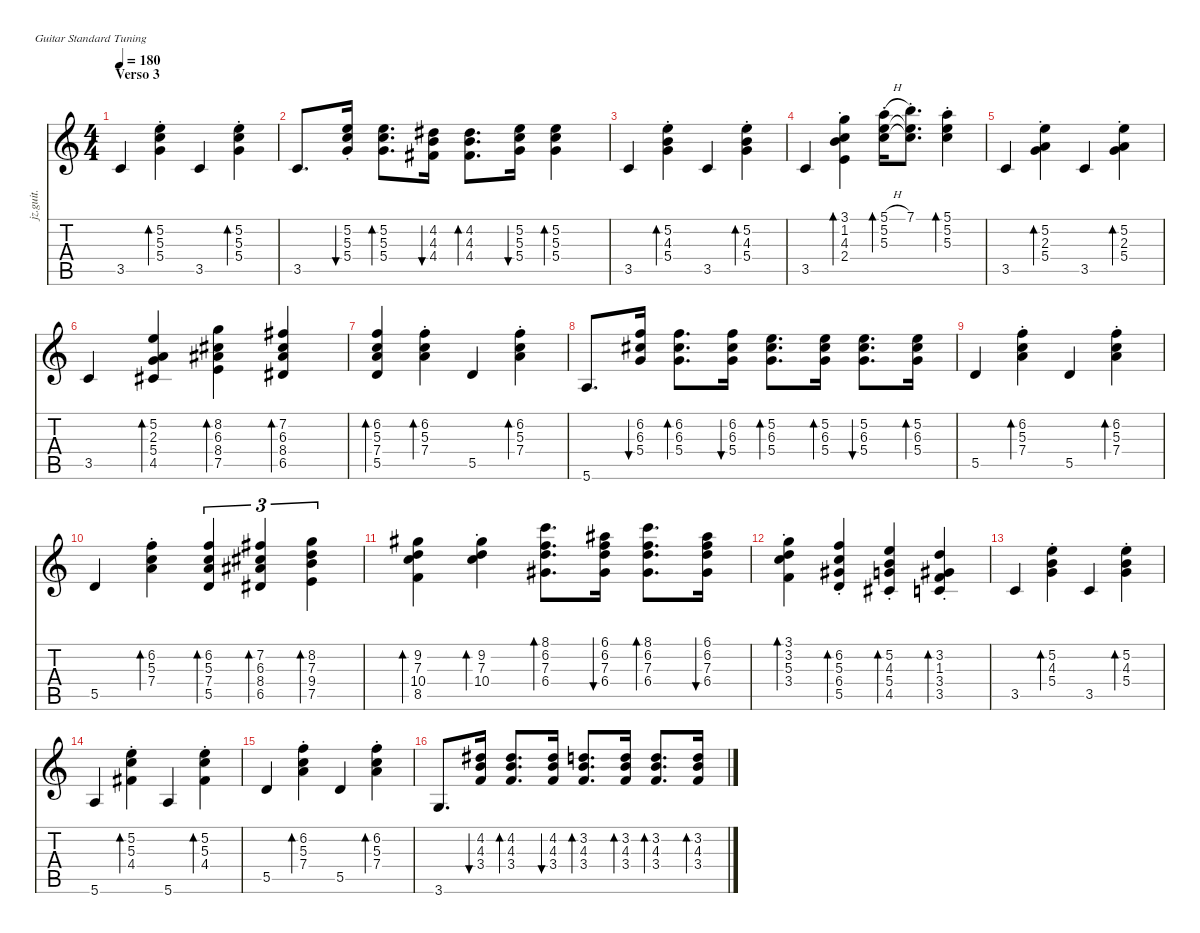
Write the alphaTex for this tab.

\defaultSystemsLayout 4
\hideDynamics
\bracketExtendMode nobrackets
\otherSystemsTrackNameOrientation horizontal
\track ("Guitarra" "jz.guit.") {instrument electricguitarjazz}
\staff {score tabs}
\tuning (E4 B3 G3 D3 A2 E2)
\ts (4 4)
\section ("" "Verso 3")
\tempo 180
\clef g2
\ks c
3.5.4{dy f} (5.2{st} 5.3{st} 5.4{st}).4{bd 60} 3.5.4 (5.2{st} 5.3{st} 5.4{st}).4{bd 60} |
3.5.8{d} (5.2{st} 5.3{st} 5.4{st}).16{bu 60} (5.2 5.3 5.4).8{d bd 60} (4.2{acc #} 4.3 4.4{acc #}).16{bu 60} (4.2{acc #} 4.3 4.4{acc #}).8{d bd 60} (5.2 5.3 5.4).16{bu 60} (5.2 5.3 5.4).4{bd 60} |
3.5.4 (5.2{st} 4.3{st} 5.4{st}).4{bd 60} 3.5.4 (5.2{st} 4.3{st} 5.4{st}).4{bd 60} |
3.5.4 (3.1 1.2{st} 4.3{st} 2.4{st}).4{bd 60} (5.1{h st} 5.2{st} 5.3{st}).16{bd 60} (7.1{st} 5.2{t} 5.3{t}).8{d} (5.1 5.2{st} 5.3{st}).4{bd 60} |
3.5.4 (5.2{st} 2.3{st} 5.4{st}).4{bd 60} 3.5.4 (5.2{st} 2.3{st} 5.4{st}).4{bd 60} |
3.5.4 (5.2 2.3 5.4 4.5{acc #}).4{bd 60} (8.2 6.3{acc #} 8.4{acc #} 7.5).4{bd 60} (7.2{acc #} 6.3{acc #} 8.4{acc #} 6.5{acc #}).4{bd 60} |
(6.2 5.3 7.4 5.5).4{bd 60} (6.2{st} 5.3{st} 7.4{st}).4{bd 60} 5.5.4 (6.2{st} 5.3{st} 7.4{st}).4{bd 60} |
5.6.8{d} (6.2 6.3{acc #} 5.4).16{bu 60} (6.2 6.3{acc #} 5.4).8{d bd 60} (6.2 6.3{acc #} 5.4).16{bu 60} (5.2 6.3{acc #} 5.4).8{d bd 60} (5.2 6.3{acc #} 5.4).16{bd 60} (5.2 6.3{acc #} 5.4).8{d bu 60} (5.2 6.3{acc #} 5.4).16{bd 60} |
5.5.4 (6.2{st} 5.3{st} 7.4{st}).4{bd 60} 5.5.4 (6.2{st} 5.3{st} 7.4{st}).4{bd 60} |
5.5.4 (6.2{st} 5.3{st} 7.4{st}).4{bd 60} (6.2 5.3 7.4 5.5).4{tu (3 2) bd 60} (7.2{acc #} 6.3{acc #} 8.4{acc #} 6.5{acc #}).4{tu (3 2) bd 60} (8.2 7.3 9.4 7.5).4{tu (3 2) bd 60} |
(9.2{acc #} 7.3 10.4 8.5).4{bd 60} (9.2{st acc #} 7.3{st} 10.4{st}).4{bd 60} (8.1 6.2 7.3 6.4{acc #}).8{d bd 60} (6.1{acc #} 6.2 7.3 6.4{acc #}).16{bu 60} (8.1 6.2 7.3 6.4{acc #}).8{d bd 60} (6.1{acc #} 6.2 7.3 6.4{acc #}).16{bu 60} |
(3.1{st} 3.2{st} 5.3{st} 3.4{st}).4{bd 60} (6.2{st} 5.3{st} 6.4{st acc #} 5.5{st}).4{bd 60} (5.2{st} 4.3{st} 5.4{st} 4.5{st acc #}).4{bd 60} (3.2{st} 1.3{st acc #} 3.4{st} 3.5{st}).4{bd 60} |
3.5.4 (5.2{st} 4.3{st} 5.4{st}).4{bd 60} 3.5.4 (5.2{st} 4.3{st} 5.4{st}).4{bd 60} |
5.6.4 (5.2{st} 5.3{st} 4.4{st acc #}).4{bd 60} 5.6.4 (5.2{st} 5.3{st} 4.4{st acc #}).4{bd 60} |
5.5.4 (6.2{st} 5.3{st} 7.4{st}).4{bd 60} 5.5.4 (6.2{st} 5.3{st} 7.4{st}).4{bd 60} |
3.6.8{d} (4.2{acc #} 4.3 3.4).16{bu 60} (4.2{acc #} 4.3 3.4).8{d bd 60} (4.2{acc #} 4.3 3.4).16{bu 60} (3.2 4.3 3.4).8{d bd 60} (3.2 4.3 3.4).16{bd 60} (3.2 4.3 3.4).8{d bd 60} (3.2 4.3 3.4).16{bd 60}
